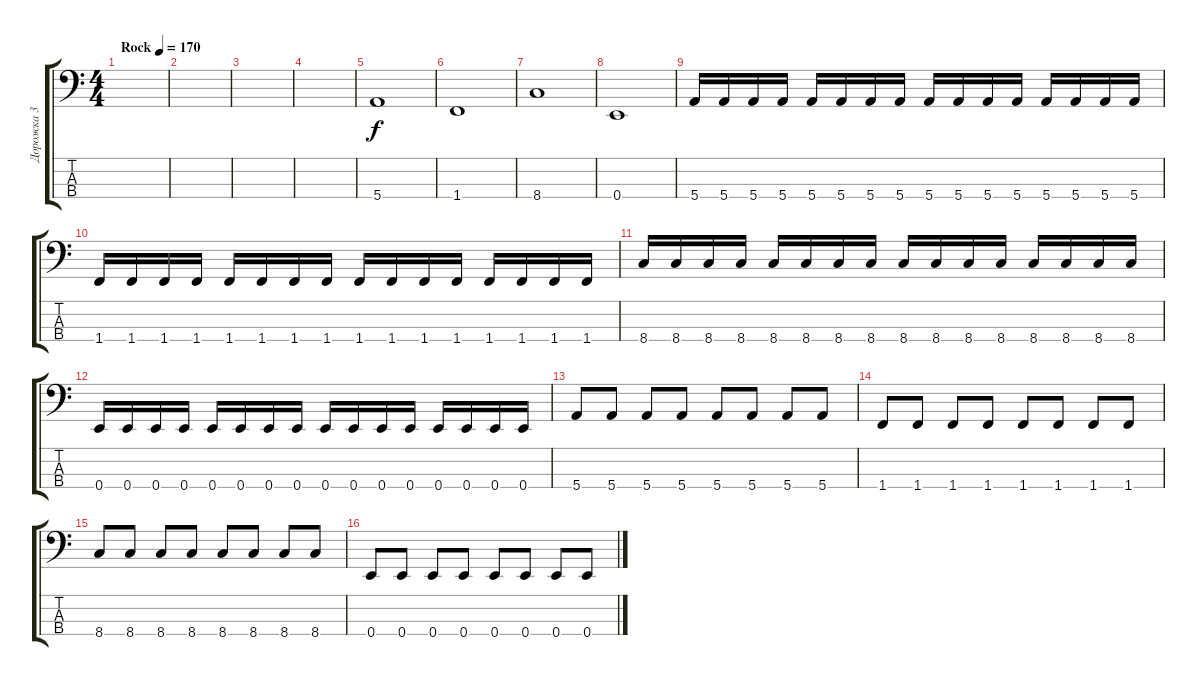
\track ("Дорожка 3" "Дорожка 3") {instrument electricbasspick}
\staff {score tabs}
\tuning (G2 D2 A1 E1) {hide}
\ts (4 4)
\tempo (170 "Rock")
\clef f4
\ks c
|
|
|
|
5.4.1 |
1.4.1 |
8.4.1 |
0.4.1 |
5.4.16 5.4.16 5.4.16 5.4.16 5.4.16 5.4.16 5.4.16 5.4.16 5.4.16 5.4.16 5.4.16 5.4.16 5.4.16 5.4.16 5.4.16 5.4.16 |
1.4.16 1.4.16 1.4.16 1.4.16 1.4.16 1.4.16 1.4.16 1.4.16 1.4.16 1.4.16 1.4.16 1.4.16 1.4.16 1.4.16 1.4.16 1.4.16 |
8.4.16 8.4.16 8.4.16 8.4.16 8.4.16 8.4.16 8.4.16 8.4.16 8.4.16 8.4.16 8.4.16 8.4.16 8.4.16 8.4.16 8.4.16 8.4.16 |
0.4.16 0.4.16 0.4.16 0.4.16 0.4.16 0.4.16 0.4.16 0.4.16 0.4.16 0.4.16 0.4.16 0.4.16 0.4.16 0.4.16 0.4.16 0.4.16 |
5.4.8 5.4.8 5.4.8 5.4.8 5.4.8 5.4.8 5.4.8 5.4.8 |
1.4.8 1.4.8 1.4.8 1.4.8 1.4.8 1.4.8 1.4.8 1.4.8 |
8.4.8 8.4.8 8.4.8 8.4.8 8.4.8 8.4.8 8.4.8 8.4.8 |
0.4.8 0.4.8 0.4.8 0.4.8 0.4.8 0.4.8 0.4.8 0.4.8
